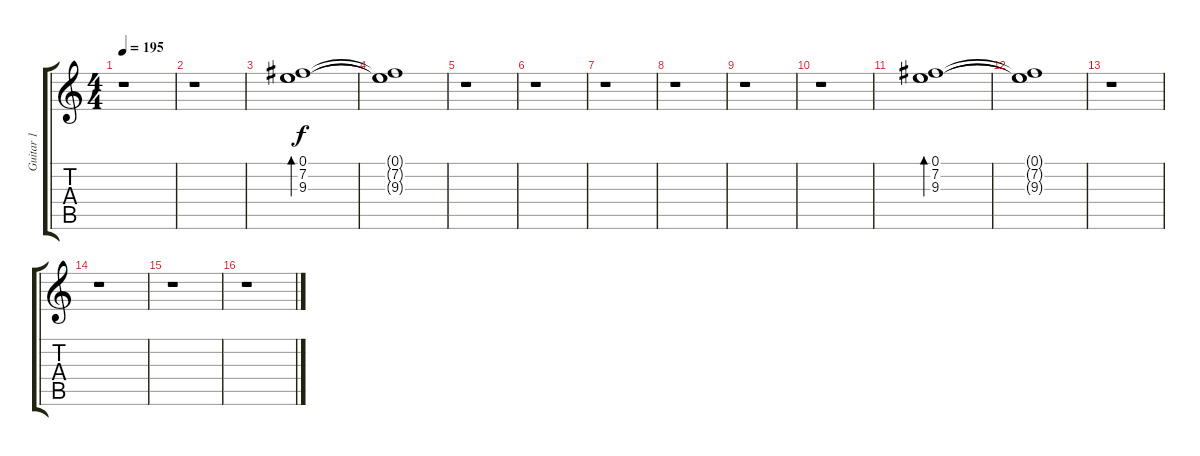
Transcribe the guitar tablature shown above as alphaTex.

\track ("Guitar 1" "Guitar 1") {instrument distortionguitar}
\staff {score tabs}
\tuning (E4 B3 G3 D3 A2 E2) {hide}
\ts (4 4)
\tempo 195
\clef g2
\ks c
r.1{dy f} |
r.1 |
(0.1 7.2 9.3).1{bd 480 volume 11 balance 8} |
(0.1{t} 7.2{t} 9.3{t}).1{volume 2} |
r.1 |
r.1 |
r.1 |
r.1 |
r.1 |
r.1 |
(0.1 7.2 9.3).1{bd 480 volume 11 balance 8} |
(0.1{t} 7.2{t} 9.3{t}).1{volume 2} |
r.1 |
r.1 |
r.1 |
r.1
